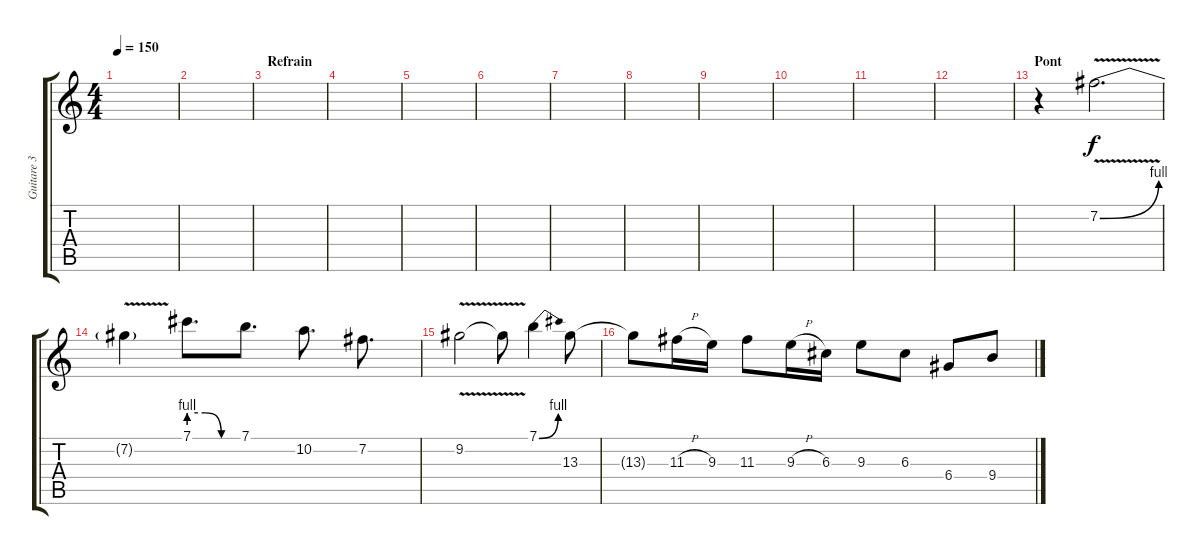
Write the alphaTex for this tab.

\track ("Guitare 3" "Guitare 3") {instrument overdrivenguitar}
\staff {score tabs}
\tuning (E4 B3 G3 D3 A2 E2) {hide}
\ts (4 4)
\tempo 150
\clef g2
\ks c
|
|
\section ("" "Refrain")
|
|
|
|
|
|
|
|
|
|
\section ("" "Pont")
r.4 7.2{be (bend 0 0 60 4) v}.2{d} |
7.2{t}.4 7.1{be (custom 0 4 20 4 40 0 60 0)}.8{d} 7.1.8{d} 10.2.8{d} 7.2.8{d} |
9.2{v}.2 9.2{t}.8 7.1{be (bend 0 0 60 4)}.4 13.3.8 |
13.3{t}.8 11.3{h}.16 9.3.16 11.3.8 9.3{h}.16 6.3.16 9.3.8 6.3.8 6.4.8 9.4.8
